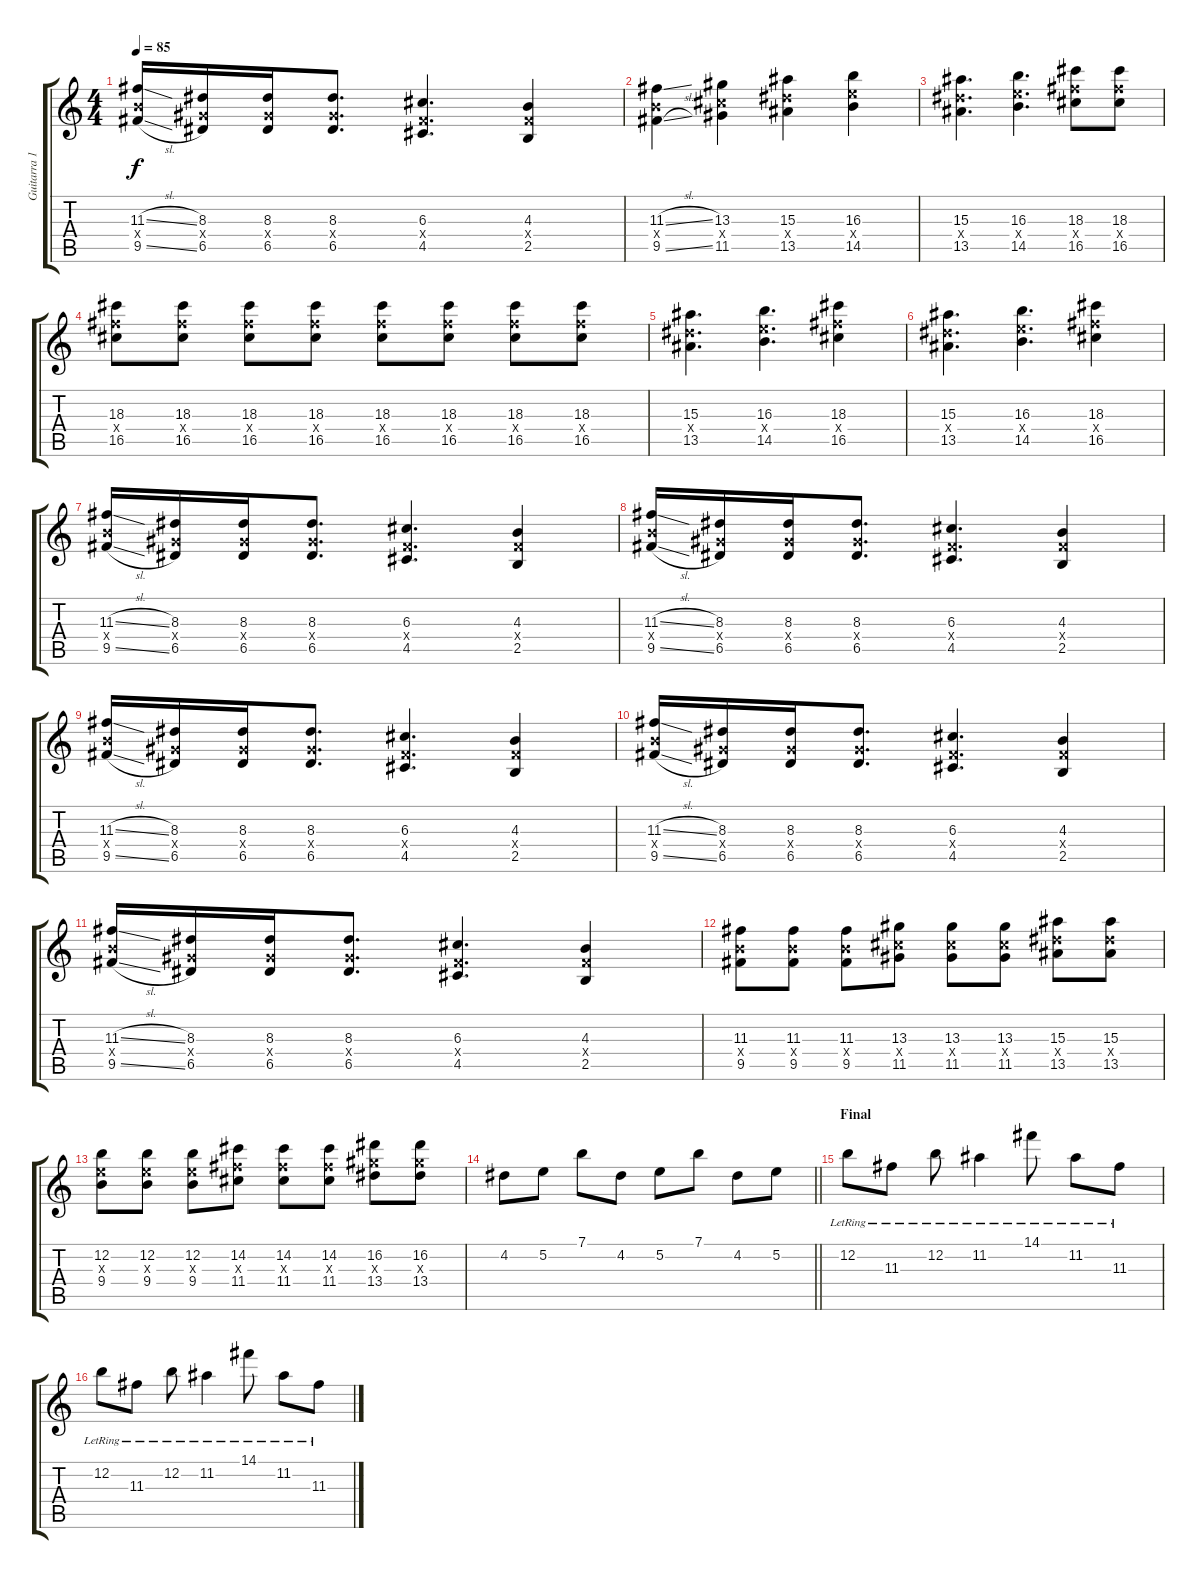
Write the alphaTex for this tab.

\track ("Guitarra 1" "Guitarra 1") {instrument distortionguitar}
\staff {score tabs}
\tuning (E4 B3 G3 D3 A2 E2) {hide}
\ts (4 4)
\tempo 85
\clef g2
\ks c
(11.3{sl} 9.4{x} 9.5{sl}).16{dy f} (8.3 6.4{x} 6.5).16 (8.3 6.4{x} 6.5).16 (8.3 6.4{x} 6.5).8{d} (6.3 4.4{x} 4.5).4{d} (4.3 4.4{x} 2.5).4 |
(11.3{sl} 9.4{x} 9.5{sl}).4 (13.3 11.4{x} 11.5).4 (15.3 13.4{x} 13.5).4 (16.3 14.4{x} 14.5).4 |
(15.3 13.4{x} 13.5).4{d} (16.3 14.4{x} 14.5).4{d} (18.3 16.4{x} 16.5).8 (18.3 16.4{x} 16.5).8 |
(18.3 16.4{x} 16.5).8 (18.3 16.4{x} 16.5).8 (18.3 16.4{x} 16.5).8 (18.3 16.4{x} 16.5).8 (18.3 16.4{x} 16.5).8 (18.3 16.4{x} 16.5).8 (18.3 16.4{x} 16.5).8 (18.3 16.4{x} 16.5).8 |
(15.3 13.4{x} 13.5).4{d} (16.3 14.4{x} 14.5).4{d} (18.3 16.4{x} 16.5).4 |
(15.3 13.4{x} 13.5).4{d} (16.3 14.4{x} 14.5).4{d} (18.3 16.4{x} 16.5).4 |
(11.3{sl} 9.4{x} 9.5{sl}).16 (8.3 6.4{x} 6.5).16 (8.3 6.4{x} 6.5).16 (8.3 6.4{x} 6.5).8{d} (6.3 4.4{x} 4.5).4{d} (4.3 4.4{x} 2.5).4 |
(11.3{sl} 9.4{x} 9.5{sl}).16 (8.3 6.4{x} 6.5).16 (8.3 6.4{x} 6.5).16 (8.3 6.4{x} 6.5).8{d} (6.3 4.4{x} 4.5).4{d} (4.3 4.4{x} 2.5).4 |
(11.3{sl} 9.4{x} 9.5{sl}).16 (8.3 6.4{x} 6.5).16 (8.3 6.4{x} 6.5).16 (8.3 6.4{x} 6.5).8{d} (6.3 4.4{x} 4.5).4{d} (4.3 4.4{x} 2.5).4 |
(11.3{sl} 9.4{x} 9.5{sl}).16 (8.3 6.4{x} 6.5).16 (8.3 6.4{x} 6.5).16 (8.3 6.4{x} 6.5).8{d} (6.3 4.4{x} 4.5).4{d} (4.3 4.4{x} 2.5).4 |
(11.3{sl} 9.4{x} 9.5{sl}).16 (8.3 6.4{x} 6.5).16 (8.3 6.4{x} 6.5).16 (8.3 6.4{x} 6.5).8{d} (6.3 4.4{x} 4.5).4{d} (4.3 4.4{x} 2.5).4 |
(11.3 9.4{x} 9.5).8 (11.3 9.4{x} 9.5).8 (11.3 9.4{x} 9.5).8 (13.3 11.4{x} 11.5).8 (13.3 11.4{x} 11.5).8 (13.3 11.4{x} 11.5).8 (15.3 13.4{x} 13.5).8 (15.3 13.4{x} 13.5).8 |
(12.2 9.3{x} 9.4).8 (12.2 9.3{x} 9.4).8 (12.2 9.3{x} 9.4).8 (14.2 11.3{x} 11.4).8 (14.2 11.3{x} 11.4).8 (14.2 11.3{x} 11.4).8 (16.2 13.3{x} 13.4).8 (16.2 13.3{x} 13.4).8 |
\barLineRight lightlight
4.2.8 5.2.8 7.1.8 4.2.8 5.2.8 7.1.8 4.2.8 5.2.8 |
\section ("" "Final")
12.2{lr}.8{instrument electricguitarjazz} 11.3{lr}.8 12.2{lr}.8 11.2{lr}.4 14.1{lr}.8 11.2{lr}.8 11.3{lr}.8 |
12.2{lr}.8 11.3{lr}.8 12.2{lr}.8 11.2{lr}.4 14.1{lr}.8 11.2{lr}.8 11.3{lr}.8
